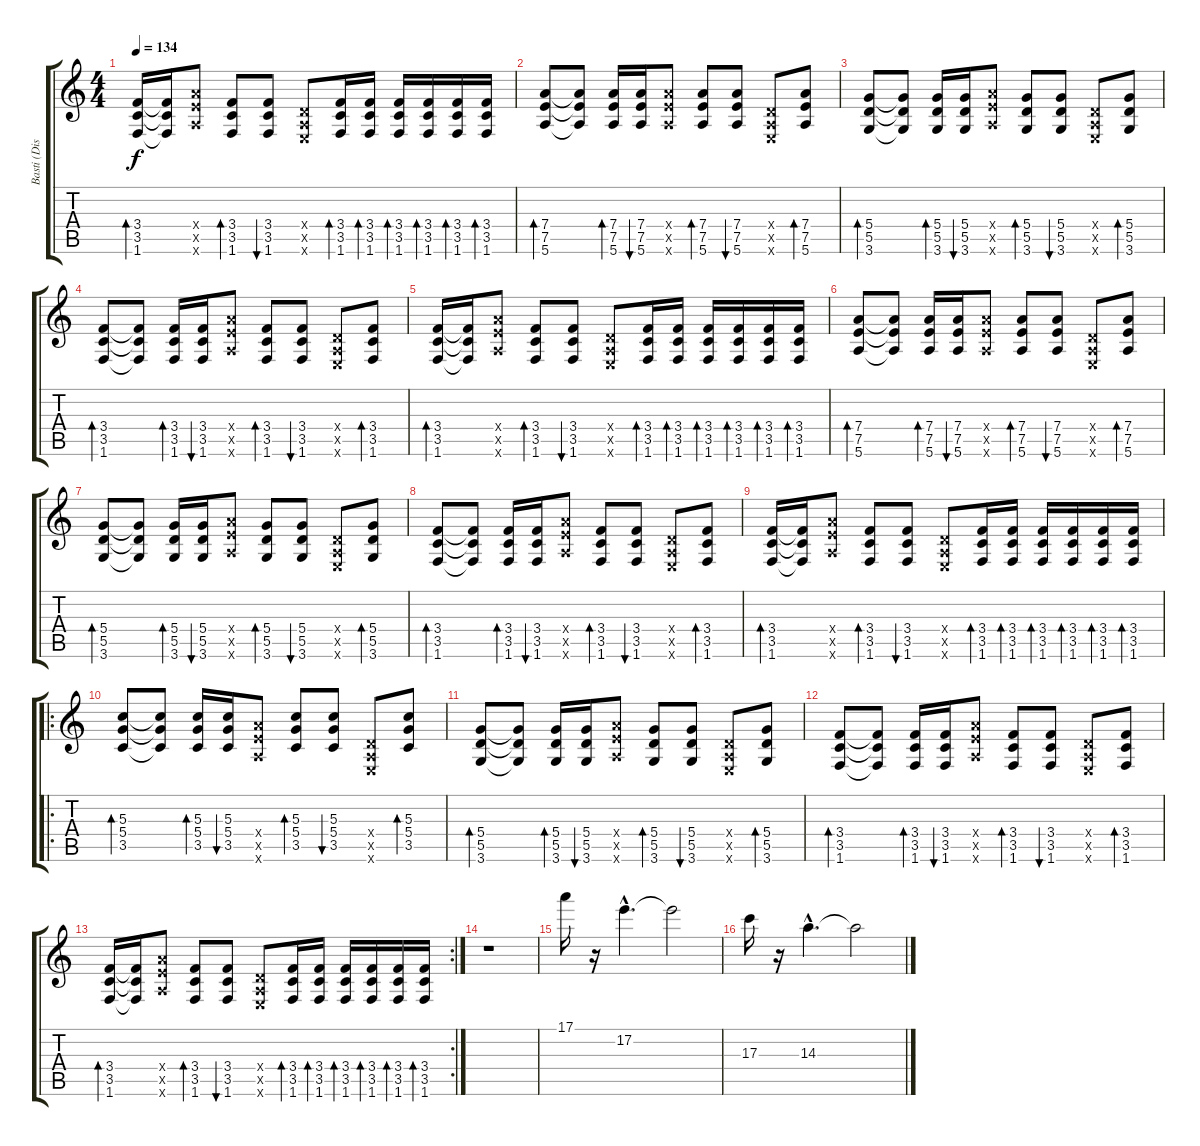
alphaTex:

\track ("Basti (Dist.-Guitar)" "Basti (Dis") {instrument distortionguitar}
\staff {score tabs}
\tuning (E4 B3 G3 D3 A2 E2) {hide}
\ts (4 4)
\tempo 134
\clef g2
\ks c
(3.4 3.5 1.6).16{bd 30 dy f} (3.4{t} 3.5{t} 1.6{t}).16 (7.4{x} 7.5{x} 5.6{x}).8 (3.4 3.5 1.6).8{bd 30} (3.4 3.5 1.6).8{bu 30} (0.4{x} 0.5{x} 0.6{x}).8 (3.4 3.5 1.6).16{bd 30} (3.4 3.5 1.6).16{bd 30} (3.4 3.5 1.6).16{bd 30} (3.4 3.5 1.6).16{bd 30} (3.4 3.5 1.6).16{bd 30} (3.4 3.5 1.6).16{bd 30} |
(7.4 7.5 5.6).8{bd 30} (7.4{t} 7.5{t} 5.6{t}).8 (7.4 7.5 5.6).16{bd 30} (7.4 7.5 5.6).16{bu 30} (7.4{x} 7.5{x} 5.6{x}).8 (7.4 7.5 5.6).8{bd 30} (7.4 7.5 5.6).8{bu 30} (0.4{x} 0.5{x} 0.6{x}).8 (7.4 7.5 5.6).8{bd 30} |
(5.4 5.5 3.6).8{bd 30} (5.4{t} 5.5{t} 3.6{t}).8 (5.4 5.5 3.6).16{bd 30} (5.4 5.5 3.6).16{bu 30} (7.4{x} 7.5{x} 5.6{x}).8 (5.4 5.5 3.6).8{bd 30} (5.4 5.5 3.6).8{bu 30} (0.4{x} 0.5{x} 0.6{x}).8 (5.4 5.5 3.6).8{bd 30} |
(3.4 3.5 1.6).8{bd 30} (3.4{t} 3.5{t} 1.6{t}).8 (3.4 3.5 1.6).16{bd 30} (3.4 3.5 1.6).16{bu 30} (7.4{x} 7.5{x} 5.6{x}).8 (3.4 3.5 1.6).8{bd 30} (3.4 3.5 1.6).8{bu 30} (0.4{x} 0.5{x} 0.6{x}).8 (3.4 3.5 1.6).8{bd 30} |
(3.4 3.5 1.6).16{bd 30} (3.4{t} 3.5{t} 1.6{t}).16 (7.4{x} 7.5{x} 5.6{x}).8 (3.4 3.5 1.6).8{bd 30} (3.4 3.5 1.6).8{bu 30} (0.4{x} 0.5{x} 0.6{x}).8 (3.4 3.5 1.6).16{bd 30} (3.4 3.5 1.6).16{bd 30} (3.4 3.5 1.6).16{bd 30} (3.4 3.5 1.6).16{bd 30} (3.4 3.5 1.6).16{bd 30} (3.4 3.5 1.6).16{bd 30} |
(7.4 7.5 5.6).8{bd 30} (7.4{t} 7.5{t} 5.6{t}).8 (7.4 7.5 5.6).16{bd 30} (7.4 7.5 5.6).16{bu 30} (7.4{x} 7.5{x} 5.6{x}).8 (7.4 7.5 5.6).8{bd 30} (7.4 7.5 5.6).8{bu 30} (0.4{x} 0.5{x} 0.6{x}).8 (7.4 7.5 5.6).8{bd 30} |
(5.4 5.5 3.6).8{bd 30} (5.4{t} 5.5{t} 3.6{t}).8 (5.4 5.5 3.6).16{bd 30} (5.4 5.5 3.6).16{bu 30} (7.4{x} 7.5{x} 5.6{x}).8 (5.4 5.5 3.6).8{bd 30} (5.4 5.5 3.6).8{bu 30} (0.4{x} 0.5{x} 0.6{x}).8 (5.4 5.5 3.6).8{bd 30} |
(3.4 3.5 1.6).8{bd 30} (3.4{t} 3.5{t} 1.6{t}).8 (3.4 3.5 1.6).16{bd 30} (3.4 3.5 1.6).16{bu 30} (7.4{x} 7.5{x} 5.6{x}).8 (3.4 3.5 1.6).8{bd 30} (3.4 3.5 1.6).8{bu 30} (0.4{x} 0.5{x} 0.6{x}).8 (3.4 3.5 1.6).8{bd 30} |
(3.4 3.5 1.6).16{bd 30} (3.4{t} 3.5{t} 1.6{t}).16 (7.4{x} 7.5{x} 5.6{x}).8 (3.4 3.5 1.6).8{bd 30} (3.4 3.5 1.6).8{bu 30} (0.4{x} 0.5{x} 0.6{x}).8 (3.4 3.5 1.6).16{bd 30} (3.4 3.5 1.6).16{bd 30} (3.4 3.5 1.6).16{bd 30} (3.4 3.5 1.6).16{bd 30} (3.4 3.5 1.6).16{bd 30} (3.4 3.5 1.6).16{bd 30} |
\ro
(5.3 5.4 3.5).8{bd 30} (5.3{t} 5.4{t} 3.5{t}).8 (5.3 5.4 3.5).16{bd 30} (5.3 5.4 3.5).16{bu 30} (7.4{x} 7.5{x} 5.6{x}).8 (5.3 5.4 3.5).8{bd 30} (5.3 5.4 3.5).8{bu 30} (0.4{x} 0.5{x} 0.6{x}).8 (5.3 5.4 3.5).8{bd 30} |
(5.4 5.5 3.6).8{bd 30} (5.4{t} 5.5{t} 3.6{t}).8 (5.4 5.5 3.6).16{bd 30} (5.4 5.5 3.6).16{bu 30} (7.4{x} 7.5{x} 5.6{x}).8 (5.4 5.5 3.6).8{bd 30} (5.4 5.5 3.6).8{bu 30} (0.4{x} 0.5{x} 0.6{x}).8 (5.4 5.5 3.6).8{bd 30} |
(3.4 3.5 1.6).8{bd 30} (3.4{t} 3.5{t} 1.6{t}).8 (3.4 3.5 1.6).16{bd 30} (3.4 3.5 1.6).16{bu 30} (7.4{x} 7.5{x} 5.6{x}).8 (3.4 3.5 1.6).8{bd 30} (3.4 3.5 1.6).8{bu 30} (0.4{x} 0.5{x} 0.6{x}).8 (3.4 3.5 1.6).8{bd 30} |
\rc 2
(3.4 3.5 1.6).16{bd 30} (3.4{t} 3.5{t} 1.6{t}).16 (7.4{x} 7.5{x} 5.6{x}).8 (3.4 3.5 1.6).8{bd 30} (3.4 3.5 1.6).8{bu 30} (0.4{x} 0.5{x} 0.6{x}).8 (3.4 3.5 1.6).16{bd 30} (3.4 3.5 1.6).16{bd 30} (3.4 3.5 1.6).16{bd 30} (3.4 3.5 1.6).16{bd 30} (3.4 3.5 1.6).16{bd 30} (3.4 3.5 1.6).16{bd 30} |
r.1{instrument overdrivenguitar} |
17.1.16 r.16 17.2{hac}.4{d} 17.2{t}.2 |
17.3.16 r.16 14.3{hac}.4{d} 14.3{t}.2
